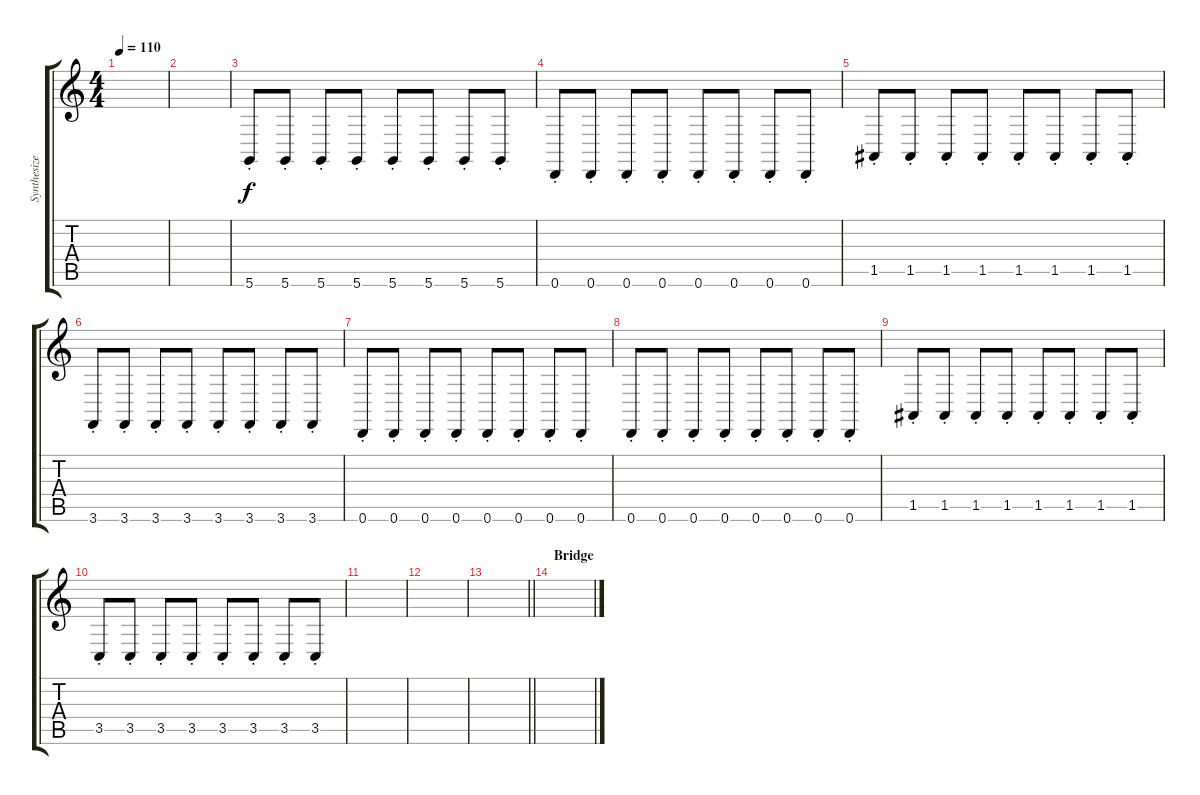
\track ("Synthesizer (L)" "Synthesize") {instrument lead1square}
\staff {score tabs}
\tuning (E4 B3 G3 D3 A2 D2) {hide}
\ts (4 4)
\tempo 110
\clef g2
\ks c
|
|
5.6{st}.8{volume 10} 5.6{st}.8 5.6{st}.8 5.6{st}.8 5.6{st}.8 5.6{st}.8 5.6{st}.8 5.6{st}.8 |
0.6{st}.8 0.6{st}.8 0.6{st}.8 0.6{st}.8 0.6{st}.8 0.6{st}.8 0.6{st}.8 0.6{st}.8 |
1.5{st}.8 1.5{st}.8 1.5{st}.8 1.5{st}.8 1.5{st}.8 1.5{st}.8 1.5{st}.8 1.5{st}.8 |
3.6{st}.8 3.6{st}.8 3.6{st}.8 3.6{st}.8 3.6{st}.8 3.6{st}.8 3.6{st}.8 3.6{st}.8 |
0.6{st}.8{volume 8} 0.6{st}.8 0.6{st}.8 0.6{st}.8 0.6{st}.8 0.6{st}.8 0.6{st}.8 0.6{st}.8 |
0.6{st}.8 0.6{st}.8 0.6{st}.8 0.6{st}.8 0.6{st}.8 0.6{st}.8 0.6{st}.8 0.6{st}.8 |
1.5{st}.8 1.5{st}.8 1.5{st}.8 1.5{st}.8 1.5{st}.8 1.5{st}.8 1.5{st}.8 1.5{st}.8 |
3.5{st}.8 3.5{st}.8 3.5{st}.8 3.5{st}.8 3.5{st}.8 3.5{st}.8 3.5{st}.8 3.5{st}.8 |
|
|
\barLineRight lightlight
|
\section ("" "Bridge")
